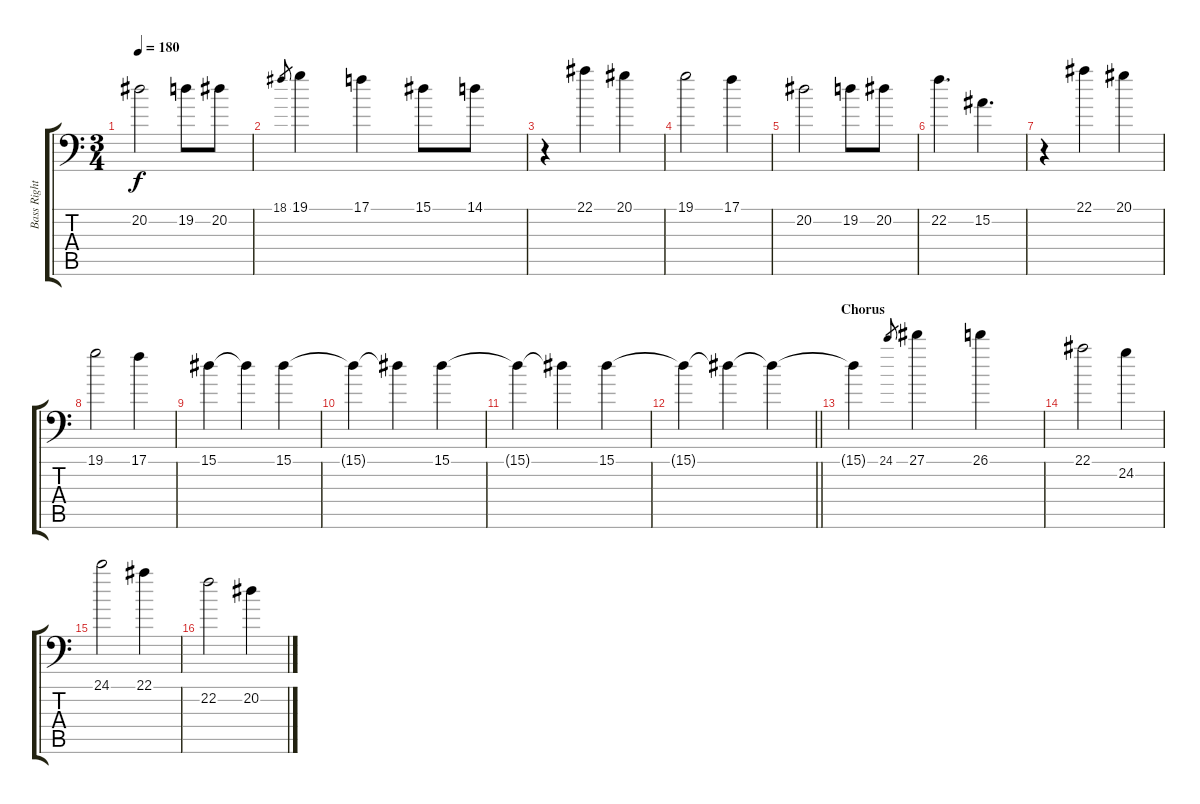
\track ("Bass Right" "Bass Right") {instrument electricbassfinger}
\staff {score tabs}
\tuning (C3 G2 D2 A1 E1 B0) {hide}
\ts (3 4)
\tempo 180
\clef f4
\ks c
20.2.2{dy f} 19.2.8 20.2.8 |
18.1.8{gr} 19.1.4 17.1.4 15.1.8 14.1.8 |
r.4 22.1.4 20.1.4 |
19.1.2 17.1.4 |
20.2.2 19.2.8 20.2.8 |
22.2.4{d} 15.2.4{d} |
r.4 22.1.4 20.1.4 |
19.1.2 17.1.4 |
15.1.4 15.1{t}.4 15.1.4 |
15.1{t}.4 15.1{t}.4 15.1.4 |
15.1{t}.4 15.1{t}.4 15.1.4 |
\barLineRight lightlight
15.1{t}.4 15.1{t}.4 15.1{t}.4 |
\section ("" "Chorus")
15.1{t}.4 24.1.8{gr} 27.1.4 26.1.4 |
22.1.2 24.2.4 |
24.1.2 22.1.4 |
22.2.2 20.2.4
